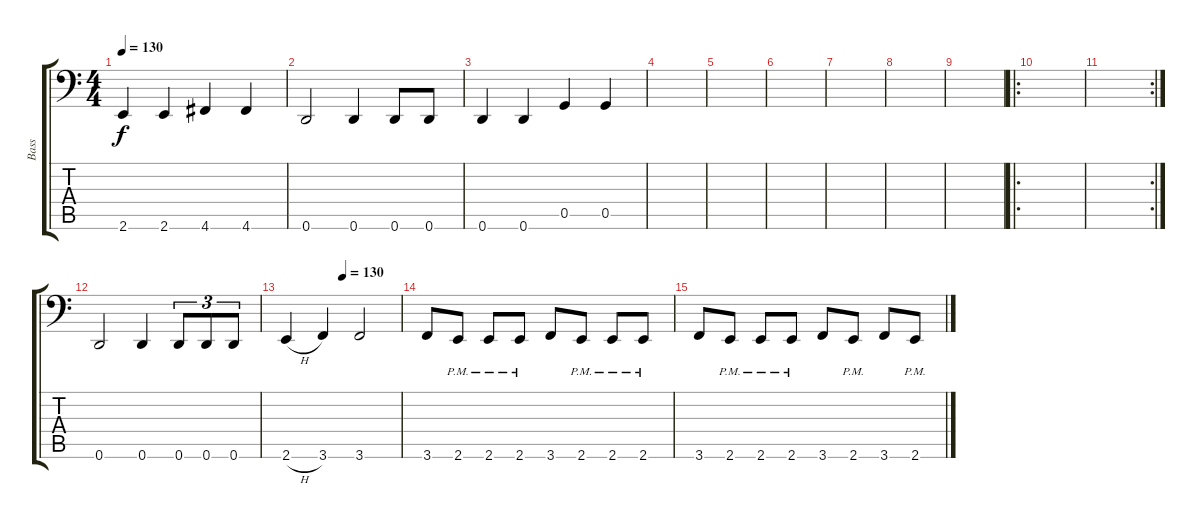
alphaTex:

\track ("Bass" "Bass") {instrument electricbasspick}
\staff {score tabs}
\tuning (D3 A2 F2 C2 G1 D1) {hide}
\ts (4 4)
\tempo 130
\clef f4
\ks c
2.6.4{dy f} 2.6.4 4.6.4 4.6.4 |
0.6.2 0.6.4 0.6.8 0.6.8 |
0.6.4 0.6.4 0.5.4 0.5.4 |
|
|
|
|
|
|
\ro
|
\rc 2
|
0.6.2 0.6.4 0.6.8{tu (3 2)} 0.6.8{tu (3 2)} 0.6.8{tu (3 2)} |
\tempo (130 0.5)
2.6{h}.4 3.6.4 3.6.2 |
3.6.8 2.6{pm}.8 2.6{pm}.8 2.6{pm}.8 3.6.8 2.6{pm}.8 2.6{pm}.8 2.6{pm}.8 |
3.6.8 2.6{pm}.8 2.6{pm}.8 2.6{pm}.8 3.6.8 2.6{pm}.8 3.6.8 2.6{pm}.8
